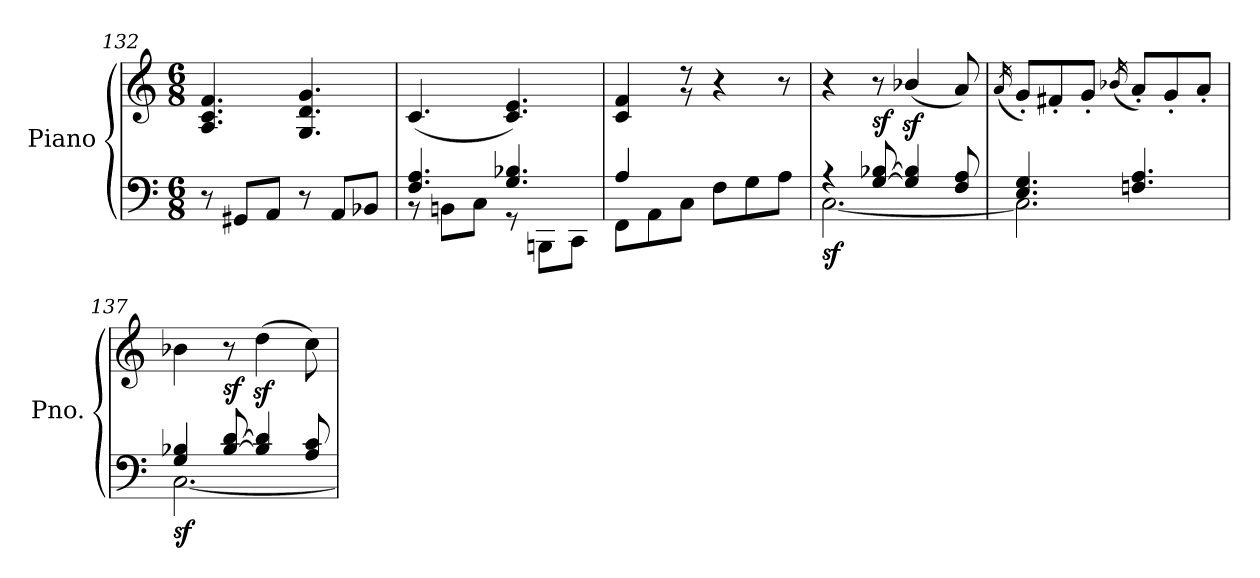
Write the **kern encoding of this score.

**kern	**kern	**dynam
*part1	*part1	*part1
*staff2	*staff1	*staff1/2
*I"Piano	*	*
*I'Pno.	*	*
*clefF4	*clefG2	*
*k[]	*k[]	*
*M6/8	*M6/8	*
=132	=132	=132
8r	4.A/ 4.c/ 4.f/	.
8GG#X/L	.	.
8AA/J	.	.
8r	4.G/ 4.d/ 4.g/	.
8AA/L	.	.
8BB-X/J	.	.
!!LO:LB:g=z
=133	=133	=133
*^	*	*
4.F/ 4.A/	8rBB	(>4.c/	.
.	8BBn\L	.	.
.	8C\J	.	.
4.G/ 4.B-X/	8rGG	4.c/ 4.e/)	.
.	8BBBn\L	.	.
.	8CC\J	.	.
=134	=134	=134	=134
*	*	*^	*
4A/	8FF\L	4c/ 4f/	4ryy	.
.	8AA\	.	.	.
2ryy	8C\J	8r	8r	.
.	8F\L	4r	4.ryy	.
.	8G\	.	.	.
.	8A\J	8r	.	.
*	*	*v	*v	*
=135	=135	=135	=135
!	!	!	!LO:DY:b=2
4rA	[2.C\	4r	sf
!	!	!	!LO:DY:a=2
[8G/ [8B-X/	.	8r	sf
4G/] 4B-/]	.	(<4b-Xz>/	.
8F/ 8A/	.	8a/)	.
=136	=136	=136	=136
.	.	(<16qa/	.
4.E/ 4.G/	2.C\]	8g'/L)	.
.	.	8f#X'/	.
.	.	8g'/J	.
.	.	(<16qb-X/	.
4.Fn/ 4.A/	.	8a'/L)	.
.	.	8g'/	.
.	.	8a'/J	.
=137	=137	=137	=137
!	!	!	!LO:DY:b=2
4G/ 4B-X/	[2.C\	4b-X\	sf
!	!	!	!LO:DY:a=2
[8B-/ [8d/	.	8r	sf
4B-/] 4d/]	.	(>4ddz>\	.
8A/ 8c/	.	8cc\)	.
*v	*v	*	*
=	=	=
*-	*-	*-
